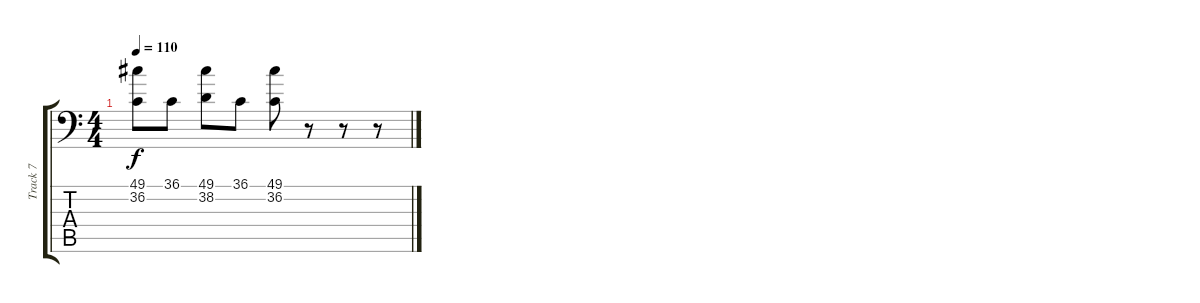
\track ("Track 7" "Track 7") {instrument acousticgrandpiano}
\staff {score tabs}
\tuning (C-1 C-1 C-1 C-1 C-1 C-1) {hide}
\ts (4 4)
\tempo 110
\clef f4
\ks c
(49.1 36.2).8{dy f} 36.1.8 (49.1 38.2).8 36.1.8 (49.1 36.2).8 r.8 r.8 r.8
